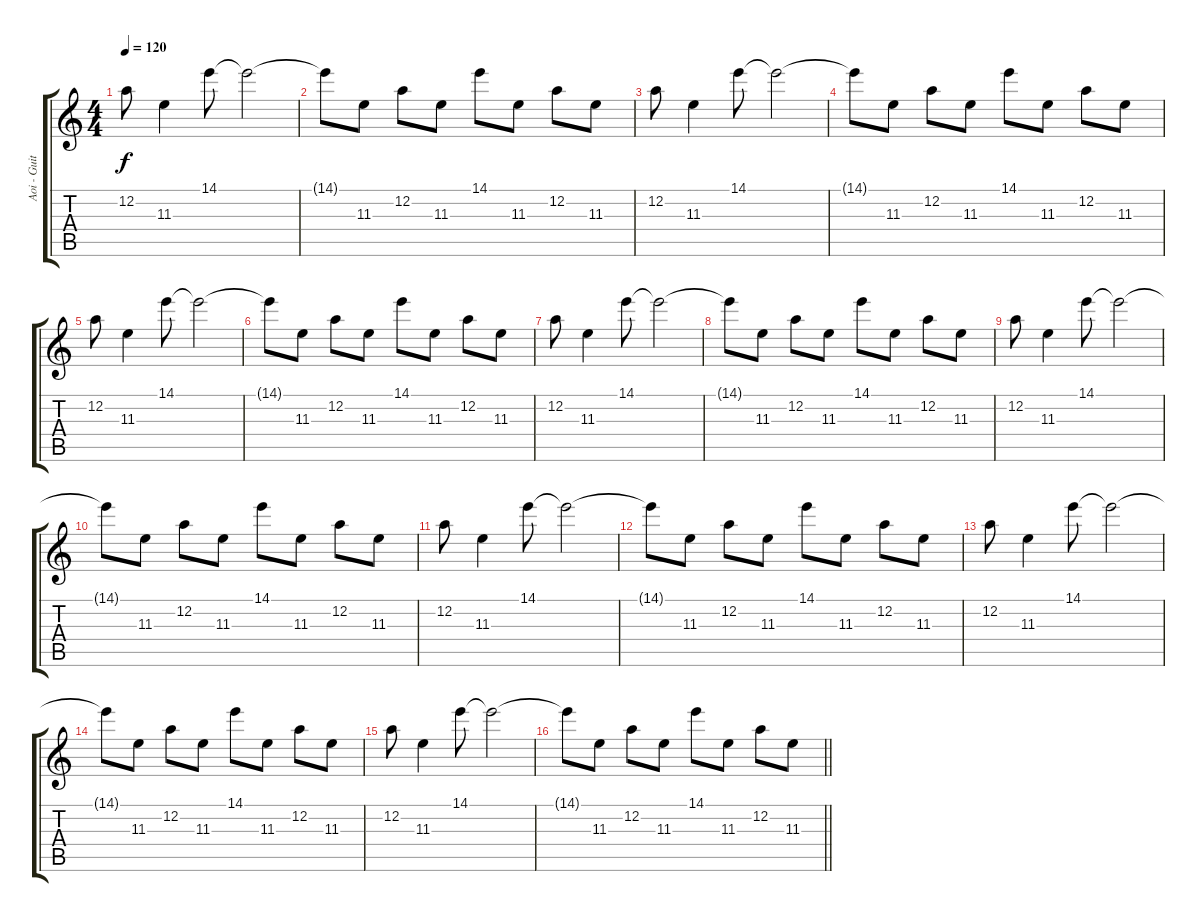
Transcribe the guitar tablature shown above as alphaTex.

\track ("Aoi - Guitar 2" "Aoi - Guit") {instrument distortionguitar}
\staff {score tabs}
\tuning (D4 A3 F3 C3 G2 D2) {hide}
\ts (4 4)
\tempo 120
\clef g2
\ks c
12.2.8{dy f instrument distortionguitar} 11.3.4 14.1.8 14.1{t}.2 |
14.1{t}.8 11.3.8 12.2.8 11.3.8 14.1.8 11.3.8 12.2.8 11.3.8 |
12.2.8 11.3.4 14.1.8 14.1{t}.2 |
14.1{t}.8 11.3.8 12.2.8 11.3.8 14.1.8 11.3.8 12.2.8 11.3.8 |
12.2.8 11.3.4 14.1.8 14.1{t}.2 |
14.1{t}.8 11.3.8 12.2.8 11.3.8 14.1.8 11.3.8 12.2.8 11.3.8 |
12.2.8 11.3.4 14.1.8 14.1{t}.2 |
14.1{t}.8 11.3.8 12.2.8 11.3.8 14.1.8 11.3.8 12.2.8 11.3.8 |
12.2.8 11.3.4 14.1.8 14.1{t}.2 |
14.1{t}.8 11.3.8 12.2.8 11.3.8 14.1.8 11.3.8 12.2.8 11.3.8 |
12.2.8 11.3.4 14.1.8 14.1{t}.2 |
14.1{t}.8 11.3.8 12.2.8 11.3.8 14.1.8 11.3.8 12.2.8 11.3.8 |
12.2.8 11.3.4 14.1.8 14.1{t}.2 |
14.1{t}.8 11.3.8 12.2.8 11.3.8 14.1.8 11.3.8 12.2.8 11.3.8 |
12.2.8 11.3.4 14.1.8 14.1{t}.2 |
\barLineRight lightlight
14.1{t}.8 11.3.8 12.2.8 11.3.8 14.1.8 11.3.8 12.2.8 11.3.8
